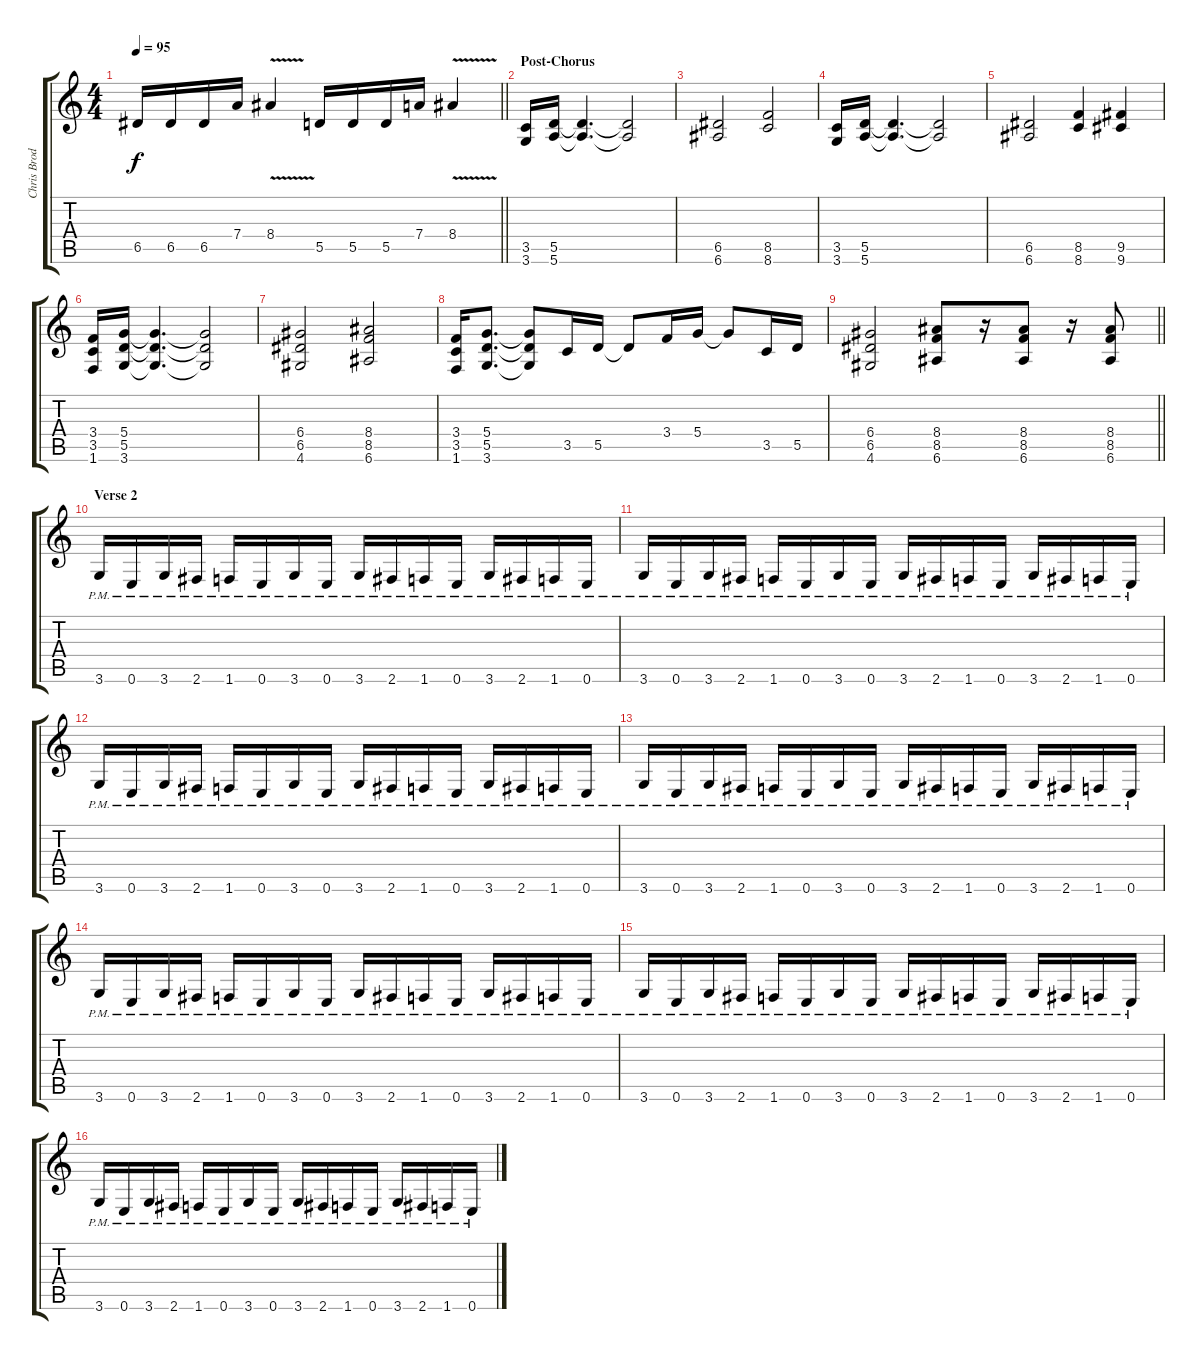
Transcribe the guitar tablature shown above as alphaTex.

\track ("Chris Broderick" "Chris Brod") {instrument distortionguitar}
\staff {score tabs}
\tuning (E4 B3 G3 D3 A2 E2) {hide}
\ts (4 4)
\tempo 95
\clef g2
\barLineRight lightlight
\ks c
6.5.16{dy f} 6.5.16 6.5.16 7.4.16 8.4{v}.4 5.5.16 5.5.16 5.5.16 7.4.16 8.4{v}.4 |
\section ("" "Post-Chorus")
(3.5 3.6).16 (5.5 5.6).16 (5.5{t} 5.6{t}).4{d} (5.5{t} 5.6{t}).2 |
(6.5 6.6).2 (8.5 8.6).2 |
(3.5 3.6).16 (5.5 5.6).16 (5.5{t} 5.6{t}).4{d} (5.5{t} 5.6{t}).2 |
(6.5 6.6).2 (8.5 8.6).4 (9.5 9.6).4 |
(3.4 3.5 1.6).16 (5.4 5.5 3.6).16 (5.4{t} 5.5{t} 3.6{t}).4{d} (5.4{t} 5.5{t} 3.6{t}).2 |
(6.4 6.5 4.6).2 (8.4 8.5 6.6).2 |
(3.4 3.5 1.6).16 (5.4 5.5 3.6).8{d} (5.4{t} 5.5{t} 3.6{t}).8 3.5.16 5.5.16 5.5{t}.8 3.4.16 5.4.16 5.4{t}.8 3.5.16 5.5.16 |
\barLineRight lightlight
(6.4 6.5 4.6).2 (8.4 8.5 6.6).8 r.16 (8.4 8.5 6.6).8 r.16 (8.4 8.5 6.6).8 |
\section ("" "Verse 2")
3.6{pm}.16 0.6{pm}.16 3.6{pm}.16 2.6{pm}.16 1.6{pm}.16 0.6{pm}.16 3.6{pm}.16 0.6{pm}.16 3.6{pm}.16 2.6{pm}.16 1.6{pm}.16 0.6{pm}.16 3.6{pm}.16 2.6{pm}.16 1.6{pm}.16 0.6{pm}.16 |
3.6{pm}.16 0.6{pm}.16 3.6{pm}.16 2.6{pm}.16 1.6{pm}.16 0.6{pm}.16 3.6{pm}.16 0.6{pm}.16 3.6{pm}.16 2.6{pm}.16 1.6{pm}.16 0.6{pm}.16 3.6{pm}.16 2.6{pm}.16 1.6{pm}.16 0.6{pm}.16 |
3.6{pm}.16 0.6{pm}.16 3.6{pm}.16 2.6{pm}.16 1.6{pm}.16 0.6{pm}.16 3.6{pm}.16 0.6{pm}.16 3.6{pm}.16 2.6{pm}.16 1.6{pm}.16 0.6{pm}.16 3.6{pm}.16 2.6{pm}.16 1.6{pm}.16 0.6{pm}.16 |
3.6{pm}.16 0.6{pm}.16 3.6{pm}.16 2.6{pm}.16 1.6{pm}.16 0.6{pm}.16 3.6{pm}.16 0.6{pm}.16 3.6{pm}.16 2.6{pm}.16 1.6{pm}.16 0.6{pm}.16 3.6{pm}.16 2.6{pm}.16 1.6{pm}.16 0.6{pm}.16 |
3.6{pm}.16 0.6{pm}.16 3.6{pm}.16 2.6{pm}.16 1.6{pm}.16 0.6{pm}.16 3.6{pm}.16 0.6{pm}.16 3.6{pm}.16 2.6{pm}.16 1.6{pm}.16 0.6{pm}.16 3.6{pm}.16 2.6{pm}.16 1.6{pm}.16 0.6{pm}.16 |
3.6{pm}.16 0.6{pm}.16 3.6{pm}.16 2.6{pm}.16 1.6{pm}.16 0.6{pm}.16 3.6{pm}.16 0.6{pm}.16 3.6{pm}.16 2.6{pm}.16 1.6{pm}.16 0.6{pm}.16 3.6{pm}.16 2.6{pm}.16 1.6{pm}.16 0.6{pm}.16 |
3.6{pm}.16 0.6{pm}.16 3.6{pm}.16 2.6{pm}.16 1.6{pm}.16 0.6{pm}.16 3.6{pm}.16 0.6{pm}.16 3.6{pm}.16 2.6{pm}.16 1.6{pm}.16 0.6{pm}.16 3.6{pm}.16 2.6{pm}.16 1.6{pm}.16 0.6{pm}.16
